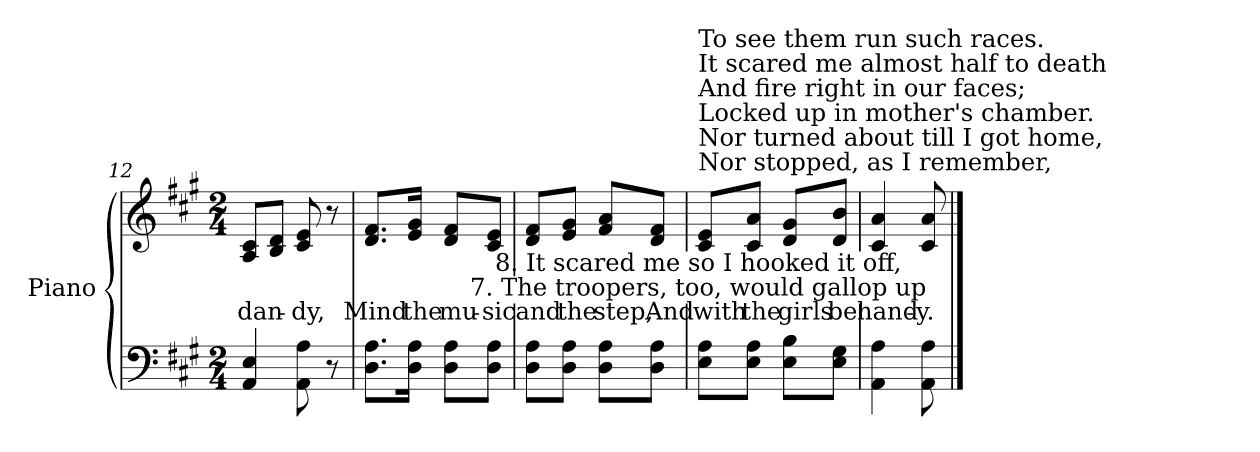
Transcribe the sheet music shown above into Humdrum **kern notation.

**kern	**kern	**text
*part1	*part1	*part1
*staff2	*staff1	*staff1
*I"Piano	*	*
*I'Pno.	*	*
*clefF4	*clefG2	*
*k[f#c#g#]	*k[f#c#g#]	*
*A:	*A:	*
*M2/4	*M2/4	*
=12	=12	=12
!	!	!LO:LY:b:color=#000000
4AAi/ 4Ei	8Ai/ 8c#iL	dan-
.	8Bi/ 8diJ	.
!	!	!LO:LY:b:color=#000000
8AAi\ 8Ai	8c#i/ 8ei	-dy,
8r	8r	.
=13	=13	=13
!	!	!LO:LY:b:color=#000000
8.Di\ 8.AiL	8.di/ 8.f#iL	Mind
!	!	!LO:LY:b:color=#000000
16Di\ 16AiJk	16ei/ 16g#iJk	the
!	!	!LO:LY:b:color=#000000
8Di\ 8AiL	8di/ 8f#iL	mu-
!	!	!LO:LY:b:color=#000000
8Di\ 8AiJ	8c#i/ 8eiJ	-sic
=14	=14	=14
!	!	!LO:LY:b:color=#000000
8Di\ 8AiL	8di/ 8f#iL	and
!	!	!LO:LY:b:color=#000000
8Di\ 8AiJ	8ei/ 8g#iJ	the
!	!	!LO:LY:b:color=#000000
8Di\ 8AiL	8f#i/ 8aiL	step,
!	!	!LO:LY:b:color=#000000
8Di\ 8AiJ	8di/ 8f#iJ	And
=15	=15	=15
!	!LO:TX:b:cj:t=8.  It scared me so I hooked it off,	!
!	!LO:TX:t=Nor stopped, as I remember,	!
!	!LO:TX:t=Nor turned about till I got home,	!
!	!LO:TX:t=Locked up in mother's chamber.	!
!	!LO:TX:b:cj:t=7.  The troopers, too, would gallop up	!
!	!LO:TX:t=And fire right in our faces;	!
!	!LO:TX:t=It scared me almost half to death	!
!	!LO:TX:t=To see them run such races.	!
!	!	!LO:LY:b:color=#000000
8Ei\ 8AiL	8c#i/ 8eiL	with
!	!	!LO:LY:b:color=#000000
8Ei\ 8AiJ	8c#i/ 8aiJ	the
!	!	!LO:LY:b:color=#000000
8Ei\ 8BiL	8di/ 8g#iL	girls
!	!	!LO:LY:b:color=#000000
8Ei\ 8G#iJ	8di/ 8biJ	be
=16	=16	=16
!	!	!LO:LY:b:color=#000000
4AAi\ 4Ai	4c#i/ 4ai	hand-
!	!	!LO:LY:b:color=#000000
8AAi\ 8Ai	8c#i/ 8ai	-y.
==	==	==
*-	*-	*-
